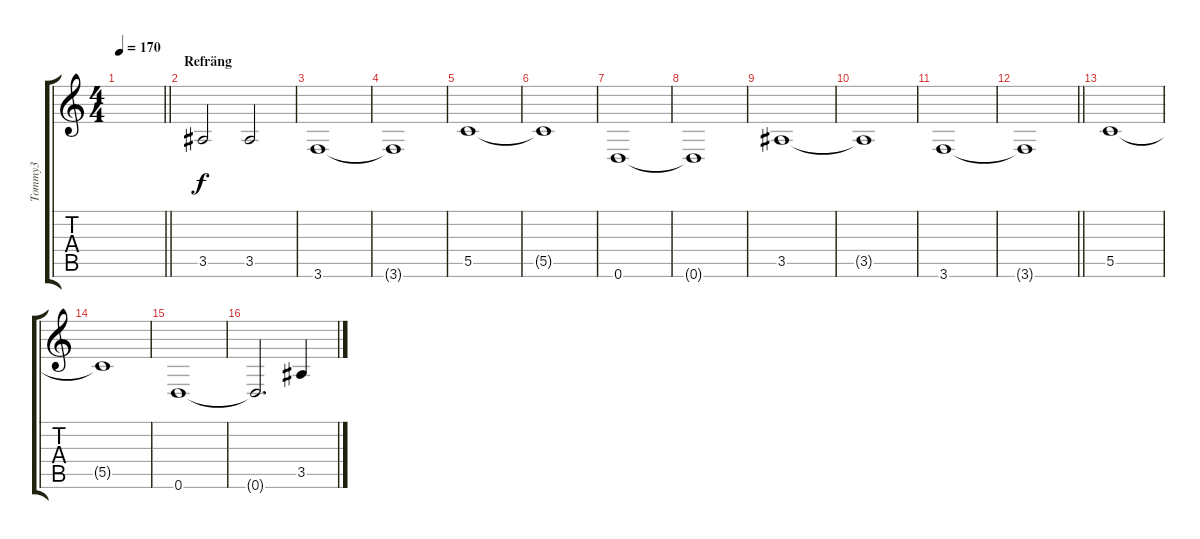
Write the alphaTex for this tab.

\track ("Tommy3" "Tommy3") {instrument electricbassfinger}
\staff {score tabs}
\tuning (D4 A3 F3 C3 G2 D2) {hide}
\ts (4 4)
\tempo 170
\clef g2
\barLineRight lightlight
\ks c
|
\section ("" "Refräng")
3.5.2 3.5.2 |
3.6.1 |
3.6{t}.1 |
5.5.1 |
5.5{t}.1 |
0.6.1 |
0.6{t}.1 |
3.5.1 |
3.5{t}.1 |
3.6.1 |
\barLineRight lightlight
3.6{t}.1 |
5.5.1 |
5.5{t}.1 |
0.6.1 |
0.6{t}.2{d} 3.5.4
